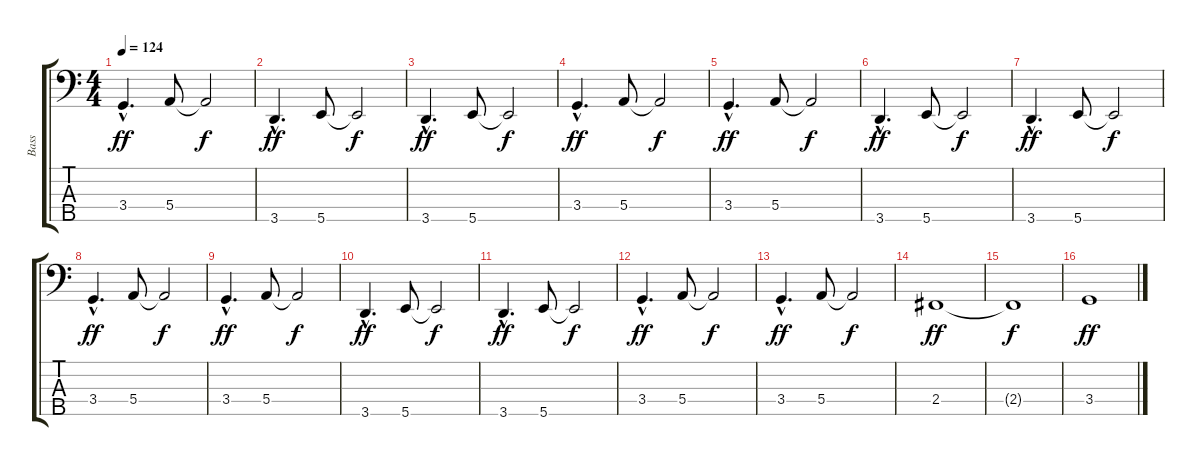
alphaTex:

\track ("Bass" "Bass") {instrument electricbassfinger}
\staff {score tabs}
\tuning (G2 D2 A1 E1 B0) {hide}
\ts (4 4)
\tempo 124
\clef f4
\ks c
3.4{hac}.4{d dy ff} 5.4.8 5.4{t}.2{dy f} |
3.5{hac}.4{d dy ff} 5.5.8 5.5{t}.2{dy f} |
3.5{hac}.4{d dy ff} 5.5.8 5.5{t}.2{dy f} |
3.4{hac}.4{d dy ff} 5.4.8 5.4{t}.2{dy f} |
3.4{hac}.4{d dy ff} 5.4.8 5.4{t}.2{dy f} |
3.5{hac}.4{d dy ff} 5.5.8 5.5{t}.2{dy f} |
3.5{hac}.4{d dy ff} 5.5.8 5.5{t}.2{dy f} |
3.4{hac}.4{d dy ff} 5.4.8 5.4{t}.2{dy f} |
3.4{hac}.4{d dy ff} 5.4.8 5.4{t}.2{dy f} |
3.5{hac}.4{d dy ff} 5.5.8 5.5{t}.2{dy f} |
3.5{hac}.4{d dy ff} 5.5.8 5.5{t}.2{dy f} |
3.4{hac}.4{d dy ff} 5.4.8 5.4{t}.2{dy f} |
3.4{hac}.4{d dy ff} 5.4.8 5.4{t}.2{dy f} |
2.4.1{dy ff} |
2.4{t}.1{dy f} |
3.4.1{dy ff}
